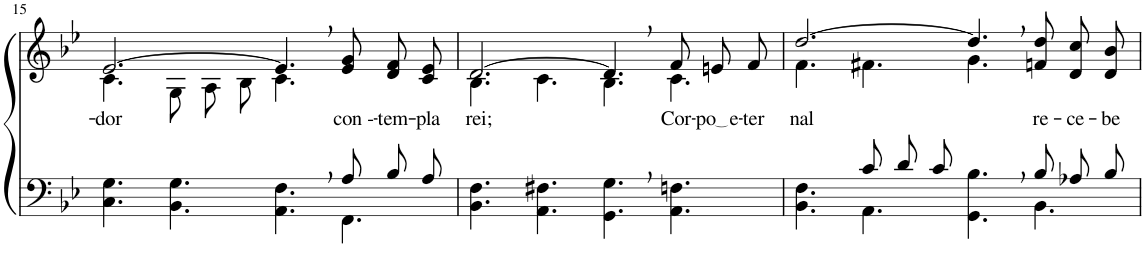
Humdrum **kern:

**kern	**kern	**text
*part2	*part1	*part1
*staff2	*staff1	*staff1
*I"Parte III e IV	*I"Parte I e II	*
!!LO:PB:g=z
*clefF4	*clefG2	*
*Trd-1c-2	*Trd-1c-2	*
*k[b-e-]	*k[b-e-]	*
*M12/8	*M12/8	*
=15	=15	=15
*^	*^	*
!	!	!	!	!LO:LY:b
2.ryy	4.C\ 4.G\	[2.e-/	4.c\	-dor
.	4.BB-\ 4.G\	.	8G\L	.
.	.	.	8A\	.
.	.	.	8B-\J	.
4.ryy	4.AA\ 4.F\	4.e-,/]	4.c\	.
!	!	!	!	!LO:LY:b
8A/L	4.FF\	8e-/ 8g/L	4.ryy	con --
!	!	!	!	!LO:LY:b
8B-/	.	8d/ 8f/	.	-tem-
!	!	!	!	!LO:LY:b
8A/J	.	8c/ 8e-/J	.	-pla-
*v	*v	*	*	*
=16	=16	=16	=16
!	!	!	!LO:LY:b
4.BB-\ 4.F\	[2.d/	4.B-\	rei;
4.AA\ 4.F#X\	.	4.c\	.
4.GG\, 4.G\,	4.d,/]	4.B-\	.
!	!	!	!LO:LY:b
4.AA\ 4.Fn\	8f/L	4.c\	Cor-
!	!	!	!LO:LY:b
.	8en/	.	po e
!	!	!	!LO:LY:b
.	8f/J	.	-ter-
=17	=17	=17	=17
*^	*	*	*
!	!	!	!	!LO:LY:b
4.ryy	4.BB-\ 4.F\	[2.dd/	4.f\	-nal
8c/L	4.AA\	.	4.f#X\	.
8d/	.	.	.	.
8c/J	.	.	.	.
4.ryy	4.GG\ 4.B-\	4.dd,/]	4.g\	.
!	!	!	!	!LO:LY:b
8B-/L	4.BB-\	8fn/ 8dd/L	4.ryy	re-
!	!	!	!	!LO:LY:b
8A-X/	.	8d/ 8cc/	.	-ce-
!	!	!	!	!LO:LY:b
8B-/J	.	8d/ 8b-/J	.	-be-
*v	*v	*	*	*
*	*v	*v	*
=	=	=
*-	*-	*-
